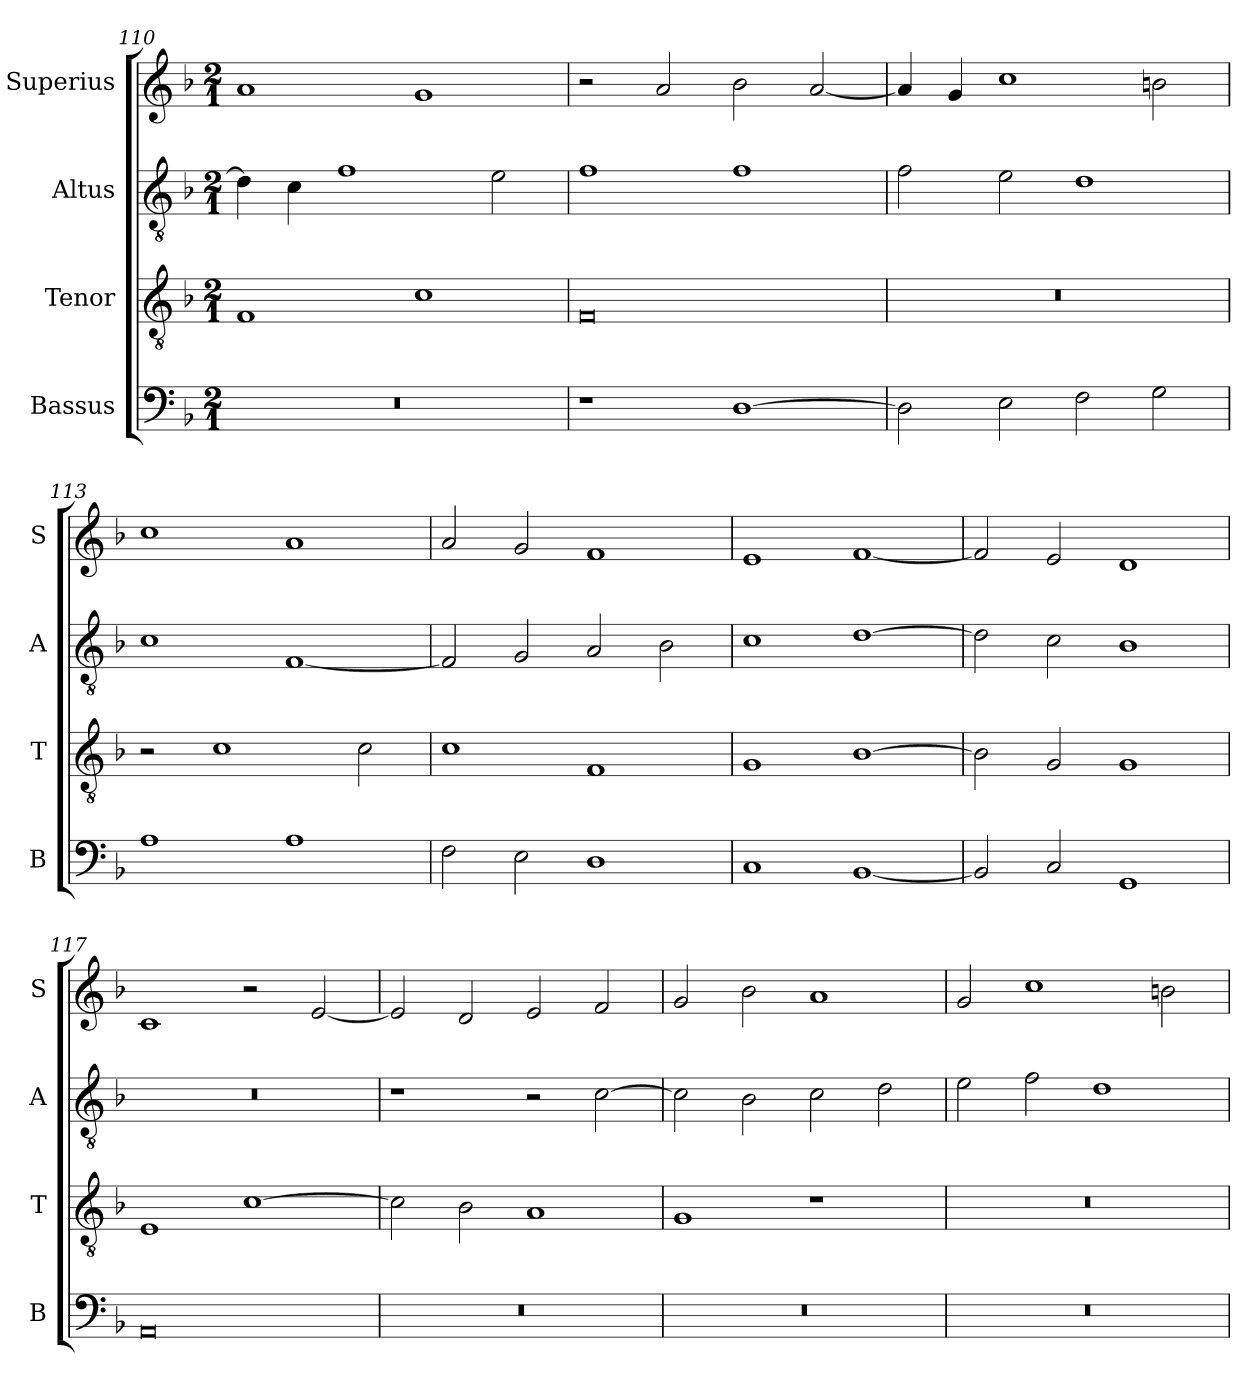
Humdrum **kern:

**kern	**kern	**kern	**kern
*part4	*part3	*part2	*part1
*staff4	*staff3	*staff2	*staff1
*I"Bassus	*I"Tenor	*I"Altus	*I"Superius
*I'B	*I'T	*I'A	*I'S
*clefF4	*clefGv2	*clefGv2	*clefG2
*k[b-]	*k[b-]	*k[b-]	*k[b-]
*F:	*F:	*F:	*F:
*M2/1	*M2/1	*M2/1	*M2/1
=110	=110	=110	=110
0r	1F	4d]	1a
.	.	4c	.
.	.	1f	.
.	1c	.	1g
.	.	2e	.
=111	=111	=111	=111
1r	0F	1f	2r
.	.	.	2a
[1D	.	1f	2b-
.	.	.	[2a
=112	=112	=112	=112
2D]	0r	2f	4a]
.	.	.	4g
2E	.	2e	1cc
2F	.	1d	.
2G	.	.	2bn
=113	=113	=113	=113
1A	2r	1c	1cc
.	1c	.	.
1A	.	[1F	1a
.	2c	.	.
=114	=114	=114	=114
2F	1c	2F]	2a
2E	.	2G	2g
1D	1F	2A	1f
.	.	2B-	.
=115	=115	=115	=115
1C	1G	1c	1e
[1BB-	[1B-	[1d	[1f
=116	=116	=116	=116
2BB-]	2B-]	2d]	2f]
2C	2G	2c	2e
1GG	1G	1B-	1d
=117	=117	=117	=117
0AA	1E	0r	1c
.	[1c	.	2r
.	.	.	[2e
=118	=118	=118	=118
0r	2c]	1r	2e]
.	2B-	.	2d
.	1A	2r	2e
.	.	[2c	2f
=119	=119	=119	=119
0r	1G	2c]	2g
.	.	2B-	2b-
.	1r	2c	1a
.	.	2d	.
=120	=120	=120	=120
0r	0r	2e	2g
.	.	2f	1cc
.	.	1d	.
.	.	.	2bn
=	=	=	=
*-	*-	*-	*-
